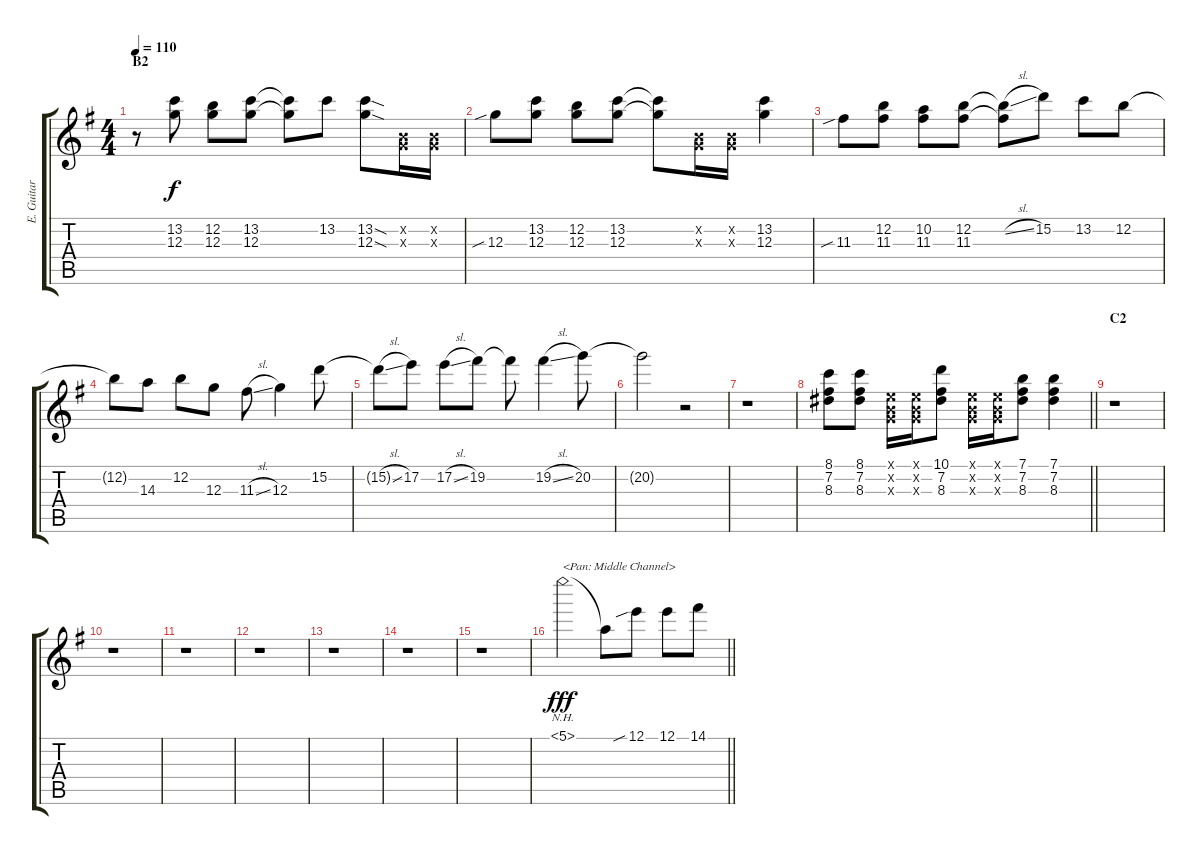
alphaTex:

\track ("E. Guitar II" "E. Guitar ") {instrument overdrivenguitar}
\staff {score tabs}
\tuning (E4 B3 G3 D3 A2 E2) {hide}
\ts (4 4)
\section ("" "B2")
\tempo 110
\clef g2
\ks g
r.8{dy f} (13.2 12.3).8 (12.2 12.3).8 (13.2 12.3).8 (13.2{t} 12.3{t}).8 13.2.8 (13.2{sod} 12.3{sod}).8 (0.2{x} 0.3{x}).16 (0.2{x} 0.3{x}).16 |
12.3{sib}.8 (13.2 12.3).8 (12.2 12.3).8 (13.2 12.3).8 (13.2{t} 12.3{t}).8 (0.2{x} 0.3{x}).16 (0.2{x} 0.3{x}).16 (13.2 12.3).4 |
11.3{sib}.8 (12.2 11.3).8 (10.2 11.3).8 (12.2 11.3).8 (12.2{sl t} 11.3{t}).8 15.2.8 13.2.8 12.2.8 |
12.2{t}.8 14.3.8 12.2.8 12.3.8 11.3{sl}.8 12.3.4 15.2.8 |
15.2{sl t}.8 17.2.8 17.2{sl}.8 19.2.8 19.2{t}.8 19.2{sl}.4 20.2.8 |
20.2{t}.2 r.2 |
r.1 |
\barLineRight lightlight
(8.1 7.2 8.3).8 (8.1 7.2 8.3).8 (0.1{x} 0.2{x} 0.3{x}).16 (0.1{x} 0.2{x} 0.3{x}).16 (10.1 7.2 8.3).8 (0.1{x} 0.2{x} 0.3{x}).16 (0.1{x} 0.2{x} 0.3{x}).16 (7.1 7.2 8.3).8 (7.1 7.2 8.3).4 |
\section ("" "C2")
r.1 |
r.1 |
r.1 |
r.1 |
r.1 |
r.1 |
r.1 |
\barLineRight lightlight
5.1{nh}.2{txt "<Pan: Middle Channel>" dy fff balance 8} 5.1{t}.8 12.1{sib}.8 12.1.8 14.1.8
